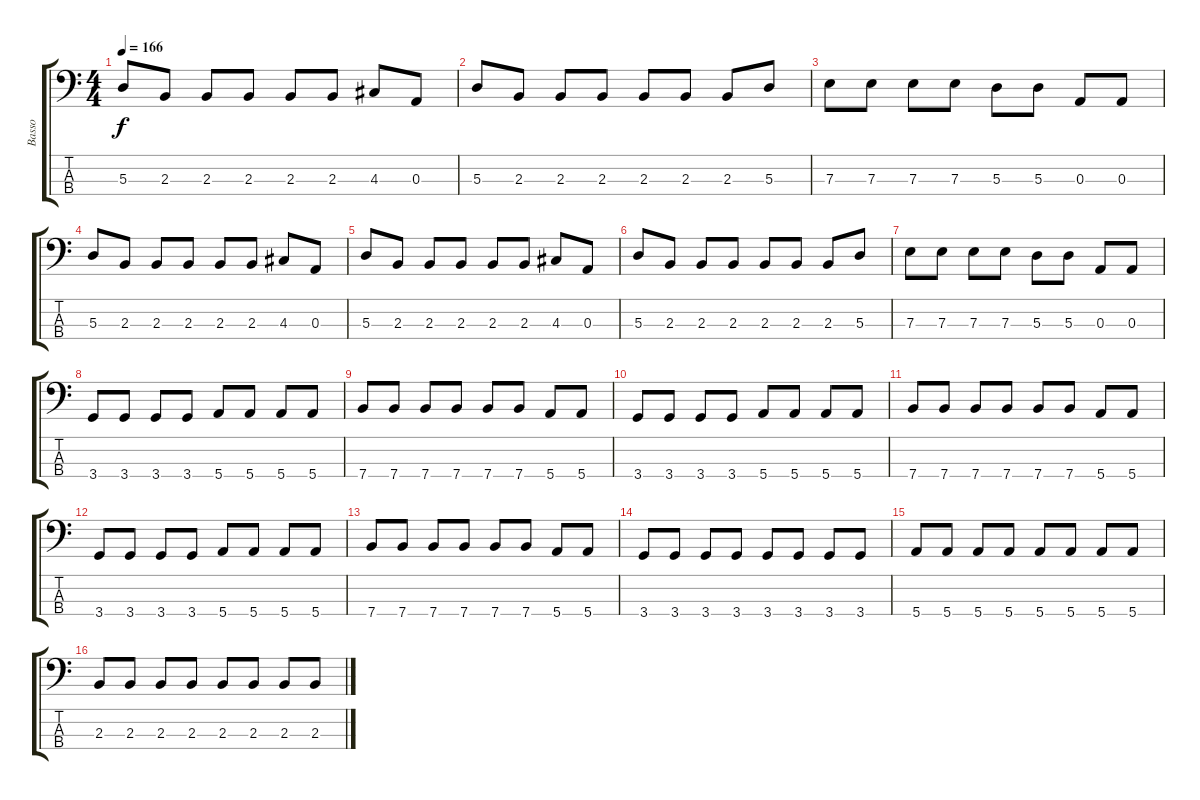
\track ("Basso" "Basso") {instrument electricbassfinger}
\staff {score tabs}
\tuning (G2 D2 A1 E1) {hide}
\ts (4 4)
\tempo 166
\clef f4
\ks c
5.3.8{dy f} 2.3.8 2.3.8 2.3.8 2.3.8 2.3.8 4.3.8 0.3.8 |
5.3.8 2.3.8 2.3.8 2.3.8 2.3.8 2.3.8 2.3.8 5.3.8 |
7.3.8 7.3.8 7.3.8 7.3.8 5.3.8 5.3.8 0.3.8 0.3.8 |
5.3.8 2.3.8 2.3.8 2.3.8 2.3.8 2.3.8 4.3.8 0.3.8 |
5.3.8 2.3.8 2.3.8 2.3.8 2.3.8 2.3.8 4.3.8 0.3.8 |
5.3.8 2.3.8 2.3.8 2.3.8 2.3.8 2.3.8 2.3.8 5.3.8 |
7.3.8 7.3.8 7.3.8 7.3.8 5.3.8 5.3.8 0.3.8 0.3.8 |
3.4.8 3.4.8 3.4.8 3.4.8 5.4.8 5.4.8 5.4.8 5.4.8 |
7.4.8 7.4.8 7.4.8 7.4.8 7.4.8 7.4.8 5.4.8 5.4.8 |
3.4.8 3.4.8 3.4.8 3.4.8 5.4.8 5.4.8 5.4.8 5.4.8 |
7.4.8 7.4.8 7.4.8 7.4.8 7.4.8 7.4.8 5.4.8 5.4.8 |
3.4.8 3.4.8 3.4.8 3.4.8 5.4.8 5.4.8 5.4.8 5.4.8 |
7.4.8 7.4.8 7.4.8 7.4.8 7.4.8 7.4.8 5.4.8 5.4.8 |
3.4.8 3.4.8 3.4.8 3.4.8 3.4.8 3.4.8 3.4.8 3.4.8 |
5.4.8 5.4.8 5.4.8 5.4.8 5.4.8 5.4.8 5.4.8 5.4.8 |
2.3.8 2.3.8 2.3.8 2.3.8 2.3.8 2.3.8 2.3.8 2.3.8
